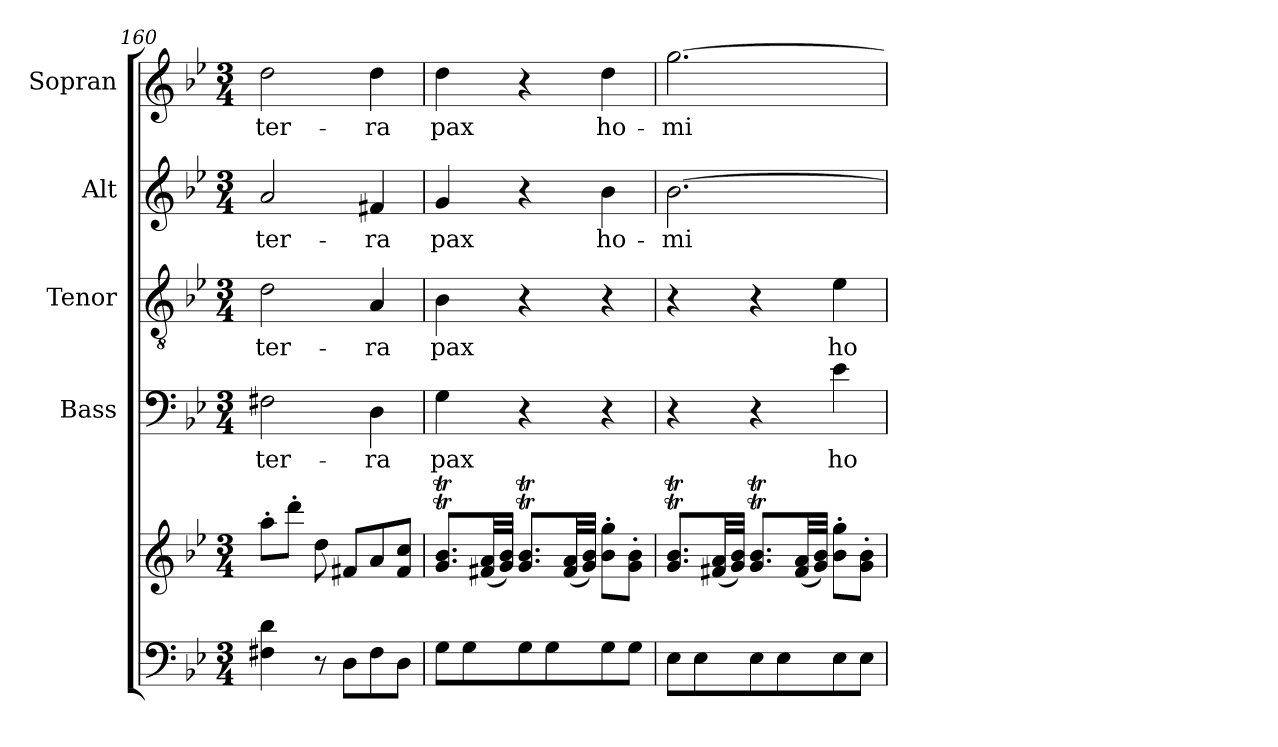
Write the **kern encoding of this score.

**kern	**kern	**kern	**text	**kern	**text	**kern	**text	**kern	**text
*part5	*part5	*part4	*part4	*part3	*part3	*part2	*part2	*part1	*part1
*staff6	*staff5	*staff4	*staff4	*staff3	*staff3	*staff2	*staff2	*staff1	*staff1
*	*	*I"Bass	*	*I"Tenor	*	*I"Alt	*	*I"Sopran	*
*	*	*I'B.	*	*I'T.	*	*I'A.	*	*I'S.	*
*clefF4	*clefG2	*clefF4	*	*clefGv2	*	*clefG2	*	*clefG2	*
*k[b-e-]	*k[b-e-]	*k[b-e-]	*	*k[b-e-]	*	*k[b-e-]	*	*k[b-e-]	*
*B-:	*B-:	*B-:	*	*B-:	*	*B-:	*	*B-:	*
*M3/4	*M3/4	*M3/4	*	*M3/4	*	*M3/4	*	*M3/4	*
=160	=160	=160	=160	=160	=160	=160	=160	=160	=160
!	!	!	!LO:LY:b	!	!LO:LY:b	!	!LO:LY:b	!	!LO:LY:b
4F#X\ 4d\	8aa'>\L	2F#X\	ter-	2d\	ter-	2a/	ter-	2dd\	ter-
.	8ddd'>\J	.	.	.	.	.	.	.	.
8r	8dd\	.	.	.	.	.	.	.	.
8D\L	8f#X/L	.	.	.	.	.	.	.	.
!	!	!	!LO:LY:b	!	!LO:LY:b	!	!LO:LY:b	!	!LO:LY:b
8F#\	8a/	4D\	-ra	4A/	-ra	4f#X/	-ra	4dd\	-ra
8D\J	8f#/ 8cc/J	.	.	.	.	.	.	.	.
!!LO:PB:g=z
=161	=161	=161	=161	=161	=161	=161	=161	=161	=161
!	!	!	!LO:LY:b	!	!LO:LY:b	!	!LO:LY:b	!	!LO:LY:b
8G\L	8.g/T 8.b-/TL	4G\	pax	4B-\	pax	4g/	pax	4dd\	pax
8G\	.	.	.	.	.	.	.	.	.
.	(<32f#X/ 32a/LL	.	.	.	.	.	.	.	.
.	32g/ 32b-/JJJ)	.	.	.	.	.	.	.	.
8G\	8.g/T 8.b-/TL	4r	.	4r	.	4r	.	4r	.
8G\	.	.	.	.	.	.	.	.	.
.	(<32f#/ 32a/LL	.	.	.	.	.	.	.	.
.	32g/ 32b-/JJJ)	.	.	.	.	.	.	.	.
!	!	!	!	!	!	!	!LO:LY:b	!	!LO:LY:b
8G\	8b-\'> 8gg\'>L	4r	.	4r	.	4b-\	ho-	4dd\	ho-
8G\J	8g\'> 8b-\'>J	.	.	.	.	.	.	.	.
=162	=162	=162	=162	=162	=162	=162	=162	=162	=162
!	!	!	!	!	!	!	!LO:LY:b	!	!LO:LY:b
8E-\L	8.g/T 8.b-/TL	4r	.	4r	.	[2.b-\	-mi-	[2.gg\	-mi-
8E-\	.	.	.	.	.	.	.	.	.
.	(<32f#X/ 32a/LL	.	.	.	.	.	.	.	.
.	32g/ 32b-/JJJ)	.	.	.	.	.	.	.	.
8E-\	8.g/T 8.b-/TL	4r	.	4r	.	.	.	.	.
8E-\	.	.	.	.	.	.	.	.	.
.	(<32f#/ 32a/LL	.	.	.	.	.	.	.	.
.	32g/ 32b-/JJJ)	.	.	.	.	.	.	.	.
!	!	!	!LO:LY:b	!	!LO:LY:b	!	!	!	!
8E-\	8b-\'> 8gg\'>L	4e-\	ho-	4e-\	ho-	.	.	.	.
8E-\J	8g\'> 8b-\'>J	.	.	.	.	.	.	.	.
=	=	=	=	=	=	=	=	=	=
*-	*-	*-	*-	*-	*-	*-	*-	*-	*-
